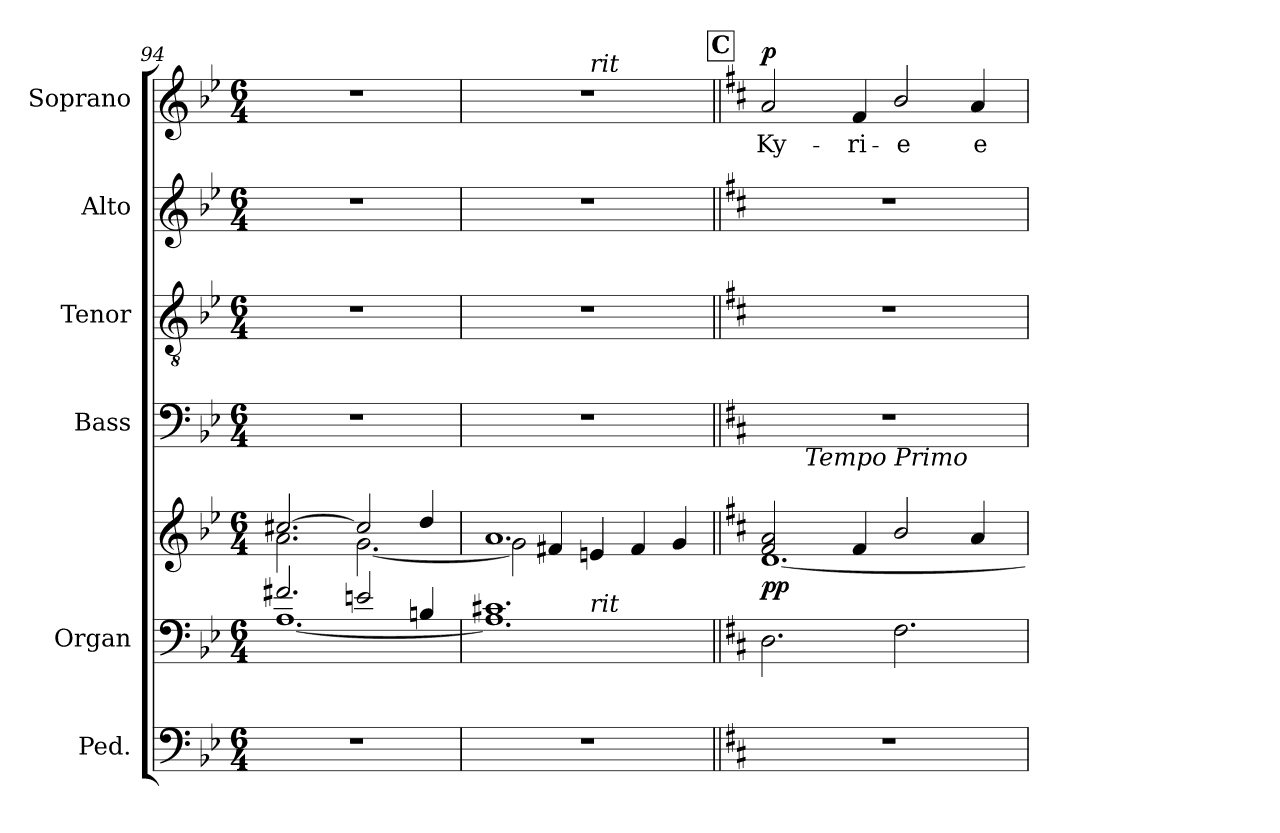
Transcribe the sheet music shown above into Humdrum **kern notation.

**kern	**kern	**kern	**dynam	**kern	**kern	**kern	**kern	**text	**dynam
*part6	*part5	*part5	*part5	*part4	*part3	*part2	*part1	*part1	*part1
*staff7	*staff6	*staff5	*staff5/6	*staff4	*staff3	*staff2	*staff1	*staff1	*staff1
*I"Ped.	*I"Organ	*	*	*I"Bass	*I"Tenor	*I"Alto	*I"Soprano	*	*
*	*I'Org.	*	*	*I'B.	*I'T.	*I'A.	*I'S.	*	*
*clefF4	*clefF4	*clefG2	*	*clefF4	*clefGv2	*clefG2	*clefG2	*	*
*	*	*	*	*	*ITrd7c12	*	*	*	*
*k[b-e-]	*k[b-e-]	*k[b-e-]	*	*k[b-e-]	*k[b-e-]	*k[b-e-]	*k[b-e-]	*	*
*B-:	*B-:	*B-:	*	*B-:	*B-:	*B-:	*B-:	*	*
*M6/4	*M6/4	*M6/4	*	*M6/4	*M6/4	*M6/4	*M6/4	*	*
=94	=94	=94	=94	=94	=94	=94	=94	=94	=94
!LO:N:vis=1	!	!	!	!LO:N:vis=1	!LO:N:vis=1	!LO:N:vis=1	!LO:N:vis=1	!	!
*	*^	*^	*	*	*	*	*	*	*
1.r	2.f#Xi/	[1.Ai	[2.cc#Xi/	2.ai\	.	1.r	1.r	1.r	1.r	.	.
.	2eni/	.	2cc#i/]	[2.gi\	.	.	.	.	.	.	.
.	4Bni/	.	4ddi/	.	.	.	.	.	.	.	.
*	*v	*v	*	*	*	*	*	*	*	*	*
=95	=95	=95	=95	=95	=95	=95	=95	=95	=95	=95
!LO:N:vis=1	!	!	!	!	!LO:N:vis=1	!LO:N:vis=1	!LO:N:vis=1	!LO:N:vis=1	!	!
*	*^	*	*	*	*	*	*	*^	*	*
*	*	*^	*	*	*	*	*	*	*	*	*	*
1.r	1.c#Xi	1.Ai]	2.ryy	1.ai	2gi\]	.	1.r	1.r	1.r	1.r	2.ryy	.	.
.	.	.	.	.	4f#Xi/	.	.	.	.	.	.	.	.
!	!	!	!	!	!	!	!	!	!	!	!LO:TX:a:i:t=rit	!	!
!	!	!	!LO:TX:a:i:t=rit	!	!	!	!	!	!	!	!	!	!
.	.	.	2.ryy	.	4eni/	.	.	.	.	.	2.ryy	.	.
.	.	.	.	.	4f#i/	.	.	.	.	.	.	.	.
.	.	.	.	.	4gi/	.	.	.	.	.	.	.	.
*	*v	*v	*v	*	*	*	*	*	*	*v	*v	*	*
!!LO:PB:g=z
!!LO:REH:place=s1:B:color=#000000:enc=box:fs=17.1408:t=C
=96||	=96||	=96||	=96||	=96||	=96||	=96||	=96||	=96||	=96||	=96||
*k[f#c#]	*k[f#c#]	*k[f#c#]	*	*	*k[f#c#]	*k[f#c#]	*k[f#c#]	*k[f#c#]	*	*
*D:	*D:	*D:	*	*	*D:	*D:	*D:	*D:	*	*
*	*^	*	*	*	*	*	*	*^	*	*
*	*	*^	*	*	*	*	*	*	*	*	*	*
!LO:N:vis=1	!	!	!	!	!	!	!LO:N:vis=1	!LO:N:vis=1	!LO:N:vis=1	!	!	!	!
*	*v	*v	*v	*	*	*	*	*	*	*v	*v	*	*
*	*^	*	*	*	*	*	*	*^	*	*
*	*	*^	*	*	*	*	*	*	*	*	*	*
!	!	!	!	!	!	!	!	!	!	!LO:TX:a:i:t=Tempo Primo	!	!	!
!	!	!	!	!	!	!	!	!	!	!	!	!LO:LY:b:color=#000000	!
*	*v	*v	*v	*	*	*	*^	*	*	*v	*v	*	*
1.r	2.Di\	2f#i/ 2ai	[1.di	pp	1.r	8ryy	1.r	1.r	2ai/	Ky-	p
.	.	.	.	.	.	32..ryy	.	.	.	.	.
!	!	!	!	!	!	!LO:TX:b:i:t=Tempo Primo	!	!	!	!	!
.	.	.	.	.	.	1ryy	.	.	.	.	.
!	!	!	!	!	!	!	!	!	!	!LO:LY:b:color=#000000	!
.	.	4f#i/	.	.	.	.	.	.	4f#i/	-ri-	.
!	!	!	!	!	!	!	!	!	!	!LO:LY:b:color=#000000	!
.	2.F#i\	2bi/	.	.	.	.	.	.	2bi/	-e	.
.	.	.	.	.	.	4ryy	.	.	.	.	.
!	!	!	!	!	!	!	!	!	!	!LO:LY:b:color=#000000	!
.	.	4ai/	.	.	.	.	.	.	4ai/	e-	.
.	.	.	.	.	.	16ryy	.	.	.	.	.
.	.	.	.	.	.	128ryy	.	.	.	.	.
*	*	*v	*v	*	*	*	*	*	*	*	*
*	*	*	*	*v	*v	*	*	*	*	*
=	=	=	=	=	=	=	=	=	=
*-	*-	*-	*-	*-	*-	*-	*-	*-	*-
